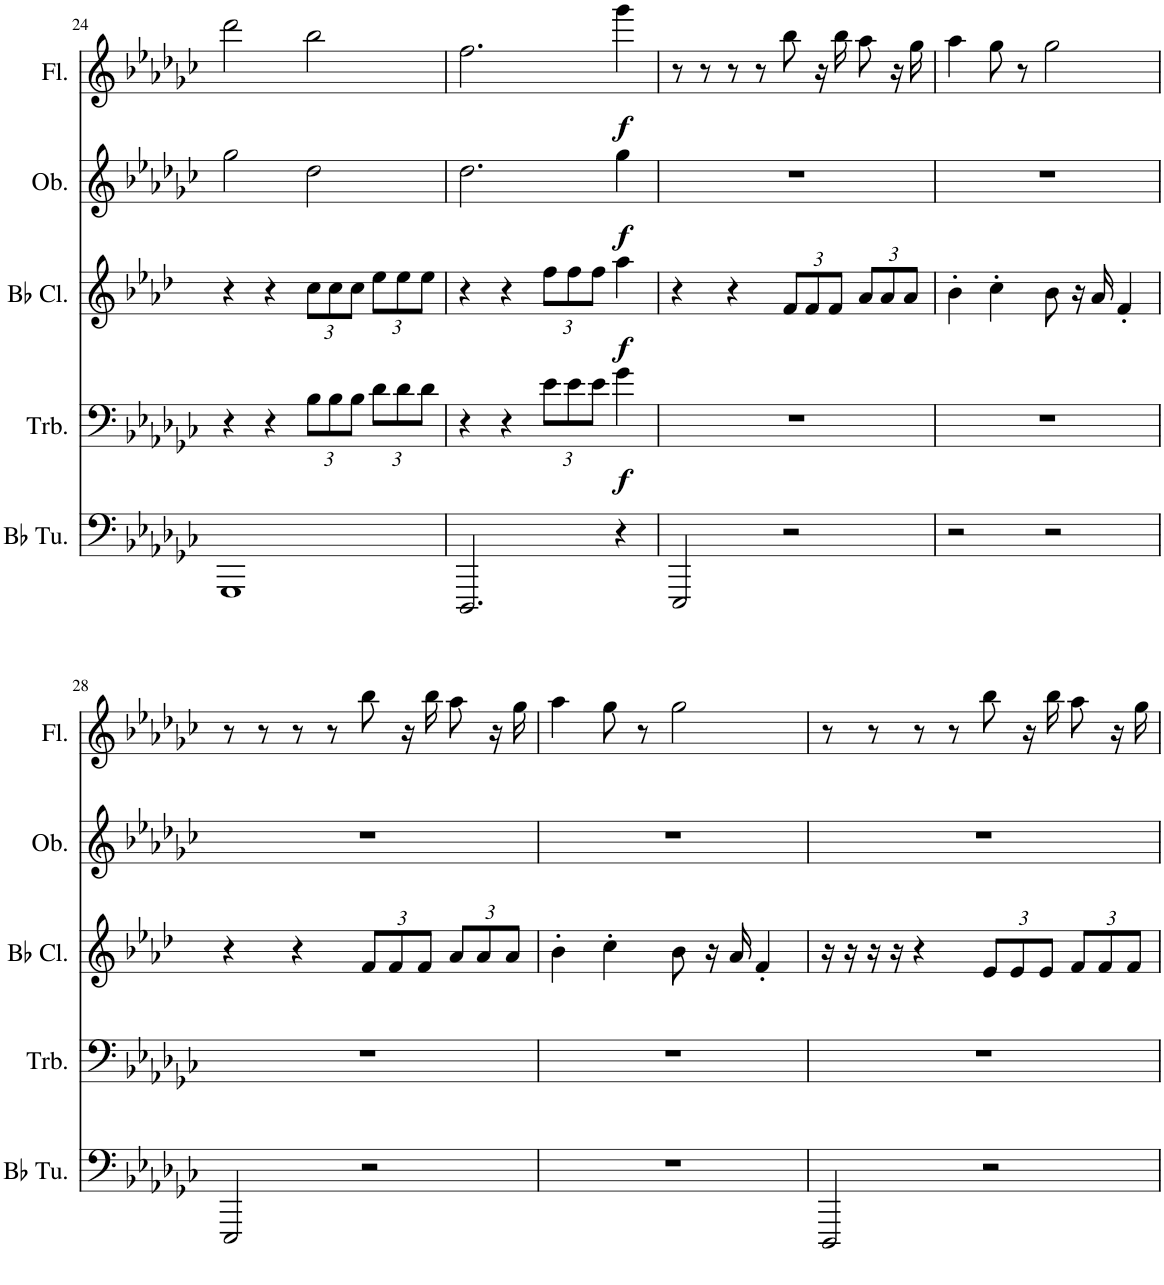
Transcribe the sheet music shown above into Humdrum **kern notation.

**kern	**kern	**dynam	**kern	**dynam	**kern	**dynam	**kern	**dynam
*part5	*part4	*part4	*part3	*part3	*part2	*part2	*part1	*part1
*staff5	*staff4	*staff4	*staff3	*staff3	*staff2	*staff2	*staff1	*staff1
*I"Bb Tuba	*I"Trombone	*	*I"Bb Clarinet	*	*I"Oboe	*	*I"Flute	*
*I'Bb Tu.	*I'Trb.	*	*I'Bb Cl.	*	*I'Ob.	*	*I'Fl.	*
!!LO:PB:g=z
*clefF4	*clefF4	*	*clefG2	*	*clefG2	*	*clefG2	*
*	*	*	*Trd1c2	*	*	*	*	*
*k[b-e-a-d-g-c-]	*k[b-e-a-d-g-c-]	*	*k[b-e-a-d-]	*	*k[b-e-a-d-g-c-]	*	*k[b-e-a-d-g-c-]	*
*M4/4	*M4/4	*	*M4/4	*	*M4/4	*	*M4/4	*
=24	=24	=24	=24	=24	=24	=24	=24	=24
1GGG-	4r	.	4r	.	2gg-\	.	2ddd-\	.
.	4r	.	4r	.	.	.	.	.
*	*Xbrackettup	*	*Xbrackettup	*	*	*	*	*
.	12B-\L	.	12cc\L	.	2dd-\	.	2bb-\	.
.	12B-\	.	12cc\	.	.	.	.	.
.	12B-\J	.	12cc\J	.	.	.	.	.
.	12d-\L	.	12ee-\L	.	.	.	.	.
.	12d-\	.	12ee-\	.	.	.	.	.
.	12d-\J	.	12ee-\J	.	.	.	.	.
=25	=25	=25	=25	=25	=25	=25	=25	=25
2.DDD-/	4r	.	4r	.	2.dd-\	.	2.ff\	.
.	4r	.	4r	.	.	.	.	.
.	12e-\L	.	12ff\L	.	.	.	.	.
.	12e-\	.	12ff\	.	.	.	.	.
.	12e-\J	.	12ff\J	.	.	.	.	.
!	!	!LO:DY:b	!	!LO:DY:b	!	!LO:DY:b	!	!LO:DY:b
4r	4g-\	f	4aa-\	f	4gg-\	f	4ggg-\	f
=26	=26	=26	=26	=26	=26	=26	=26	=26
2EEE-/	1r	.	4r	.	1r	.	8r	.
.	.	.	.	.	.	.	8r	.
.	.	.	4r	.	.	.	8r	.
.	.	.	.	.	.	.	8r	.
2r	.	.	12f/L	.	.	.	8bb-\	.
.	.	.	12f/	.	.	.	.	.
.	.	.	.	.	.	.	16r	.
.	.	.	12f/J	.	.	.	.	.
.	.	.	.	.	.	.	16bb-\	.
.	.	.	12a-/L	.	.	.	8aa-\	.
.	.	.	12a-/	.	.	.	.	.
.	.	.	.	.	.	.	16r	.
.	.	.	12a-/J	.	.	.	.	.
.	.	.	.	.	.	.	16gg-\	.
=27	=27	=27	=27	=27	=27	=27	=27	=27
2r	1r	.	4b-'\	.	1r	.	4aa-\	.
.	.	.	4cc'\	.	.	.	8gg-\	.
.	.	.	.	.	.	.	8r	.
2r	.	.	8b-\	.	.	.	2gg-\	.
.	.	.	16r	.	.	.	.	.
.	.	.	16a-/	.	.	.	.	.
.	.	.	4f'/	.	.	.	.	.
!!LO:LB:g=z
=28	=28	=28	=28	=28	=28	=28	=28	=28
2EEE-/	1r	.	4r	.	1r	.	8r	.
.	.	.	.	.	.	.	8r	.
.	.	.	4r	.	.	.	8r	.
.	.	.	.	.	.	.	8r	.
2r	.	.	12f/L	.	.	.	8bb-\	.
.	.	.	12f/	.	.	.	.	.
.	.	.	.	.	.	.	16r	.
.	.	.	12f/J	.	.	.	.	.
.	.	.	.	.	.	.	16bb-\	.
.	.	.	12a-/L	.	.	.	8aa-\	.
.	.	.	12a-/	.	.	.	.	.
.	.	.	.	.	.	.	16r	.
.	.	.	12a-/J	.	.	.	.	.
.	.	.	.	.	.	.	16gg-\	.
=29	=29	=29	=29	=29	=29	=29	=29	=29
1r	1r	.	4b-'\	.	1r	.	4aa-\	.
.	.	.	4cc'\	.	.	.	8gg-\	.
.	.	.	.	.	.	.	8r	.
.	.	.	8b-\	.	.	.	2gg-\	.
.	.	.	16r	.	.	.	.	.
.	.	.	16a-/	.	.	.	.	.
.	.	.	4f'/	.	.	.	.	.
=30	=30	=30	=30	=30	=30	=30	=30	=30
2DDD-/	1r	.	16r	.	1r	.	8r	.
.	.	.	16r	.	.	.	.	.
.	.	.	16r	.	.	.	8r	.
.	.	.	16r	.	.	.	.	.
.	.	.	4r	.	.	.	8r	.
.	.	.	.	.	.	.	8r	.
2r	.	.	12e-/L	.	.	.	8bb-\	.
.	.	.	12e-/	.	.	.	.	.
.	.	.	.	.	.	.	16r	.
.	.	.	12e-/J	.	.	.	.	.
.	.	.	.	.	.	.	16bb-\	.
.	.	.	12f/L	.	.	.	8aa-\	.
.	.	.	12f/	.	.	.	.	.
.	.	.	.	.	.	.	16r	.
.	.	.	12f/J	.	.	.	.	.
.	.	.	.	.	.	.	16gg-\	.
=	=	=	=	=	=	=	=	=
*-	*-	*-	*-	*-	*-	*-	*-	*-
